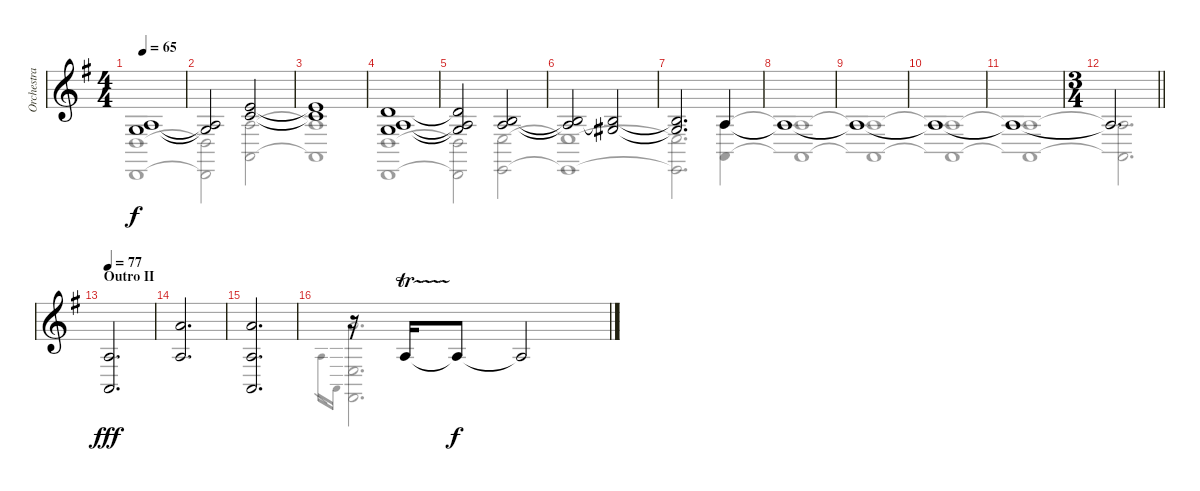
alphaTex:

\track ("Orchestra" "Orchestra") {instrument brasssection}
\staff {score}
\tuning (D4 A3 F3 C3 G2 D2) {hide}
\voice
\ts (4 4)
\tempo 65
\clef g2
\ks eminor
(0.2 2.3).1{dy f} |
(0.2{t} 2.3{t}).2 (2.1 3.2).2 |
(2.1{t} 3.2{t}).1 |
(0.1 0.2 2.3).1 |
(0.1{t} 0.2{t} 2.3{t}).2 (2.2 4.3).2 |
(2.2{t} 4.3{t}).2 (2.2{t} 3.3).2 |
(2.2{t} 3.3{t}).2{d} 0.2.4 |
0.2{t}.1 |
0.2{t}.1 |
0.2{t}.1 |
0.2{t}.1 |
\ts (3 4)
\barLineRight lightlight
0.2{t}.2{d} |
\section ("" "Outro II")
\tempo 77
(4.3 2.5).2{d dy fff volume 16 instrument brasssection} |
(7.1 4.3).2{d} |
(7.1 4.3 2.5).2{d} |
r.16 4.3{tr (16 64)}.16{instrument stringensemble1} 4.3{t}.8{dy f} 4.3{t}.2
\voice
\clef g2
\ottava regular
\simile none
\ks eminor
(2.4 0.6).1{dy f} |
(2.4{t} 0.6{t}).2 (9.4 7.6).2 |
(9.4{t} 7.6{t}).1 |
(2.4 0.6).1 |
(2.4{t} 0.6{t}).2 (4.4 2.6).2 |
(4.4{t} 2.6{t}).1 |
(4.4{t} 2.6{t}).2{d} (9.4 7.6).4 |
(9.4{t} 7.6{t}).1 |
(9.4{t} 7.6{t}).1 |
(9.4{t} 7.6{t}).1 |
(9.4{t} 7.6{t}).1 |
\barLineRight lightlight
(9.4{t} 7.6{t}).2{d} |
|
|
|
4.3.16{gr} 2.5.16{gr} (7.1 -1.3 -1.5).2{d}
